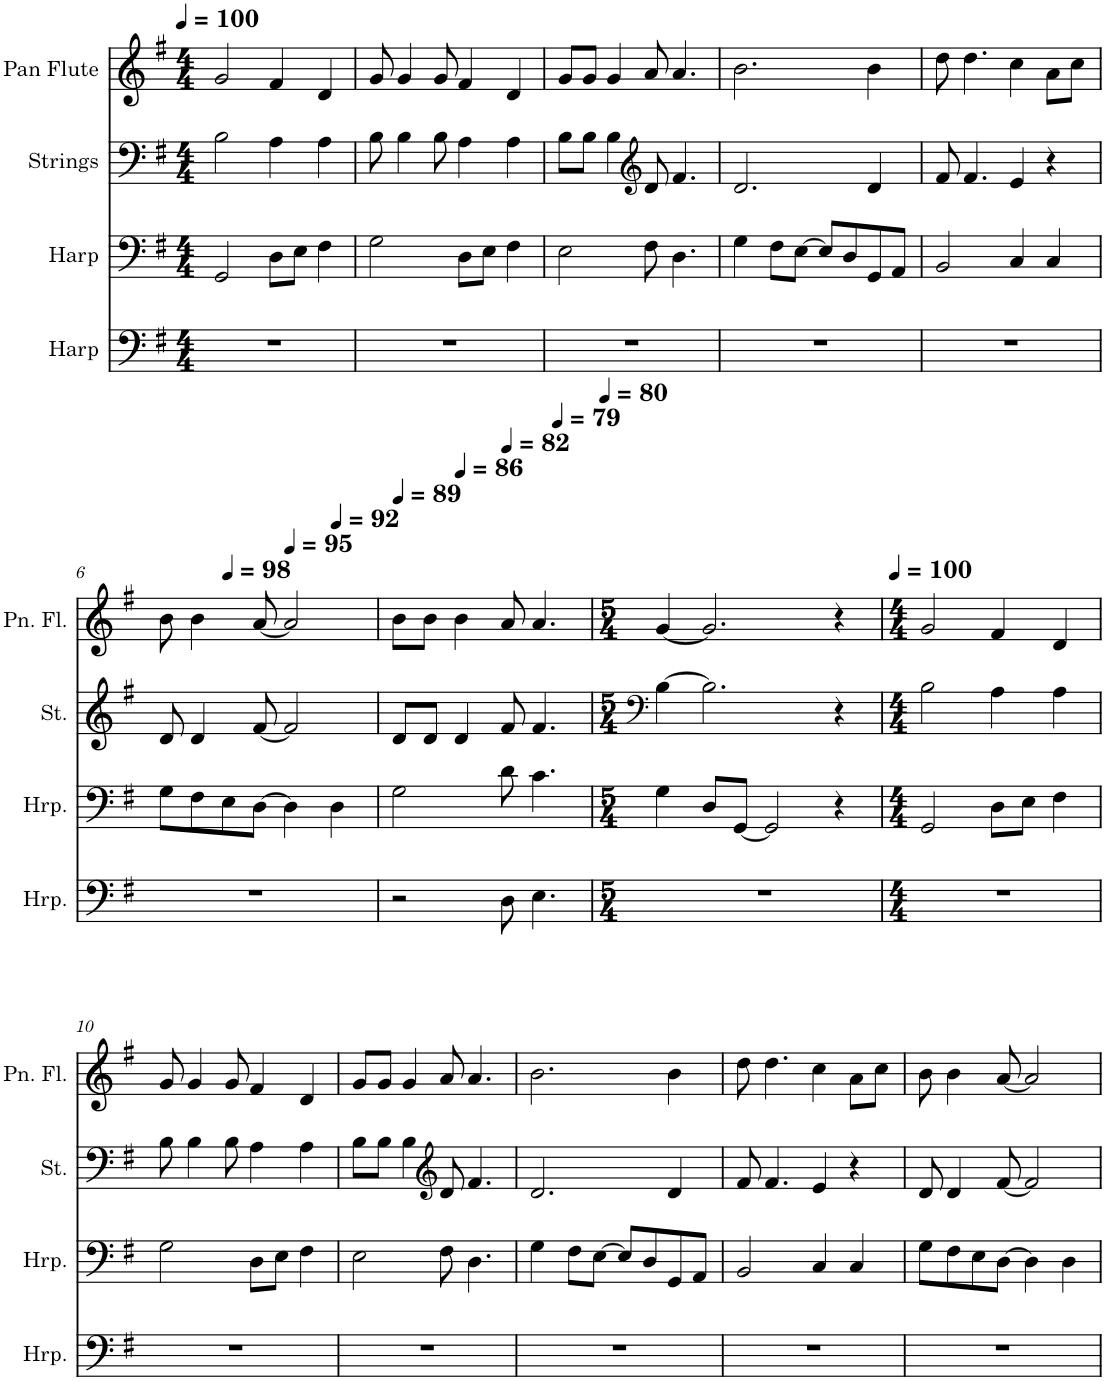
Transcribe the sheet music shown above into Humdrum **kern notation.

**kern	**kern	**kern	**kern
*part4	*part3	*part2	*part1
*staff4	*staff3	*staff2	*staff1
*I"Harp	*I"Harp	*I"Strings	*I"Pan Flute
*I'Hrp.	*I'Hrp.	*I'St.	*I'Pn. Fl.
*clefF4	*clefF4	*clefF4	*clefG2
*k[f#]	*k[f#]	*k[f#]	*k[f#]
*M4/4	*M4/4	*M4/4	*M4/4
*MM100	*MM100	*MM100	*MM100
=1	=1	=1	=1
1r	2GG/	2B\	2g/
.	8D\L	4A\	4f#/
.	8E\J	.	.
.	4F#\	4A\	4d/
=2	=2	=2	=2
1r	2G\	8B\	8g/
.	.	4B\	4g/
.	.	8B\	8g/
.	8D\L	4A\	4f#/
.	8E\J	.	.
.	4F#\	4A\	4d/
=3	=3	=3	=3
1r	2E\	8B\L	8g/L
.	.	8B\J	8g/J
.	.	4B\	4g/
*	*	*clefG2	*
.	8F#\	8d/	8a/
.	4.D\	4.f#/	4.a/
=4	=4	=4	=4
1r	4G\	2.d/	2.b\
.	8F#\L	.	.
.	[8E\J	.	.
.	8E/L]	.	.
.	8D/	.	.
.	8GG/	4d/	4b\
.	8AA/J	.	.
=5	=5	=5	=5
1r	2BB/	8f#/	8dd\
.	.	4.f#/	4.dd\
.	4C/	4e/	4cc\
.	4C/	4r	8a\L
.	.	.	8cc\J
!!LO:LB:g=z
=6	=6	=6	=6
*	*	*	*^
*	*	*	*	*^
1r	8G\L	8d/	8b\	4ryy	2.ryy
.	8F#\	4d/	4b\	.	.
*	*	*	*MM98	*	*
.	8E\	.	.	2.ryy	.
.	[8D\J	[8f#/	[8a/	.	.
*	*	*	*MM95	*	*
.	4D\]	2f#/]	2a/]	.	.
*	*	*	*MM92	*	*
.	4D\	.	.	.	4ryy
*	*	*	*v	*v	*v
=7	=7	=7	=7
*	*	*	*MM89
*	*	*	*^
2r	2G\	8d/L	8b\L	2.ryy
.	.	8d/J	8b\J	.
*	*	*	*MM86	*
.	.	4d/	4b\	.
*	*	*	*MM82	*
8D\	8d\	8f#/	8a/	.
4.E\	4.c\	4.f#/	4.a/	.
*	*	*	*MM79	*
.	.	.	.	4ryy
*	*	*	*v	*v
=8	=8	=8	=8
*	*	*clefF4	*
*M5/4	*M5/4	*M5/4	*M5/4
*	*	*	*MM80
4%5r	4G\	[4B\	[4g/
.	8D/L	2.B\]	2.g/]
.	[8GG/J	.	.
.	2GG/]	.	.
.	4r	4r	4r
=9	=9	=9	=9
*M4/4	*M4/4	*M4/4	*M4/4
*	*	*	*MM100
1r	2GG/	2B\	2g/
.	8D\L	4A\	4f#/
.	8E\J	.	.
.	4F#\	4A\	4d/
!!LO:LB:g=z
=10	=10	=10	=10
1r	2G\	8B\	8g/
.	.	4B\	4g/
.	.	8B\	8g/
.	8D\L	4A\	4f#/
.	8E\J	.	.
.	4F#\	4A\	4d/
=11	=11	=11	=11
1r	2E\	8B\L	8g/L
.	.	8B\J	8g/J
.	.	4B\	4g/
*	*	*clefG2	*
.	8F#\	8d/	8a/
.	4.D\	4.f#/	4.a/
=12	=12	=12	=12
1r	4G\	2.d/	2.b\
.	8F#\L	.	.
.	[8E\J	.	.
.	8E/L]	.	.
.	8D/	.	.
.	8GG/	4d/	4b\
.	8AA/J	.	.
=13	=13	=13	=13
1r	2BB/	8f#/	8dd\
.	.	4.f#/	4.dd\
.	4C/	4e/	4cc\
.	4C/	4r	8a\L
.	.	.	8cc\J
=14	=14	=14	=14
1r	8G\L	8d/	8b\
.	8F#\	4d/	4b\
.	8E\	.	.
.	[8D\J	[8f#/	[8a/
.	4D\]	2f#/]	2a/]
.	4D\	.	.
=	=	=	=
*-	*-	*-	*-
